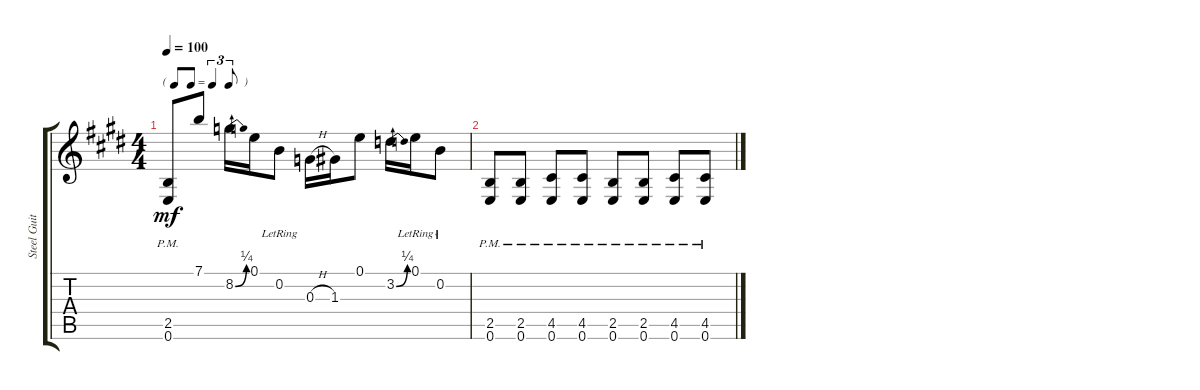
\track ("Steel Guitar" "Steel Guit") {instrument acousticguitarsteel}
\staff {score tabs}
\tuning (E4 B3 G3 D3 A2 E2) {hide}
\ts (4 4)
\tf triplet8th
\tempo 100
\clef g2
\ks e
(2.5{pm} 0.6{pm}).8{dy mf instrument acousticguitarsteel} 7.1.8 8.2{be (bend 0 0 60 1)}.16 0.1.16 0.2{lr}.8 0.3{h}.16 1.3.16 0.1.8 3.2{be (bend 0 0 60 1)}.16 0.1{lr}.16 0.2{lr}.8 |
(2.5{pm} 0.6{pm}).8 (2.5{pm} 0.6{pm}).8 (4.5{pm} 0.6{pm}).8 (4.5{pm} 0.6{pm}).8 (2.5{pm} 0.6{pm}).8 (2.5{pm} 0.6{pm}).8 (4.5{pm} 0.6{pm}).8 (4.5{pm} 0.6{pm}).8
